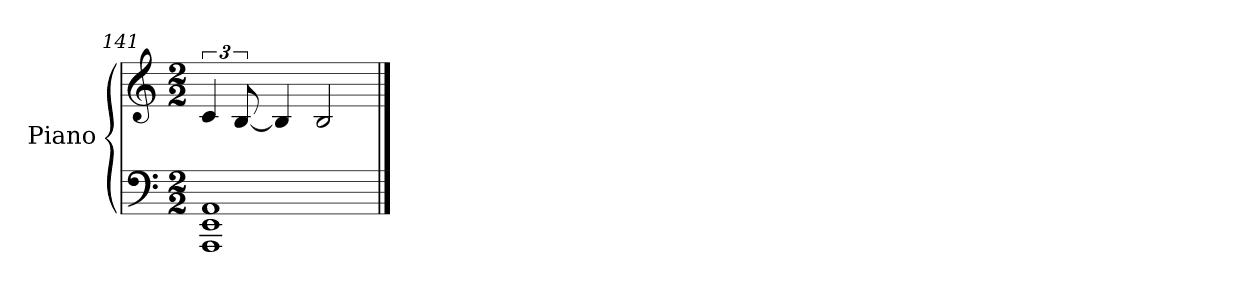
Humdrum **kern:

**kern	**kern
*part1	*part1
*staff2	*staff1
*I"Piano	*
*I'Pno	*
*clefF4	*clefG2
*k[]	*k[]
*M2/2	*M2/2
=141	=141
*^	*
*	*^	*
1AA	1EE	1AAA	6c/
.	.	.	[12B/
.	.	.	4B/]
.	.	.	2B/
*v	*v	*v	*
==	==
*-	*-
